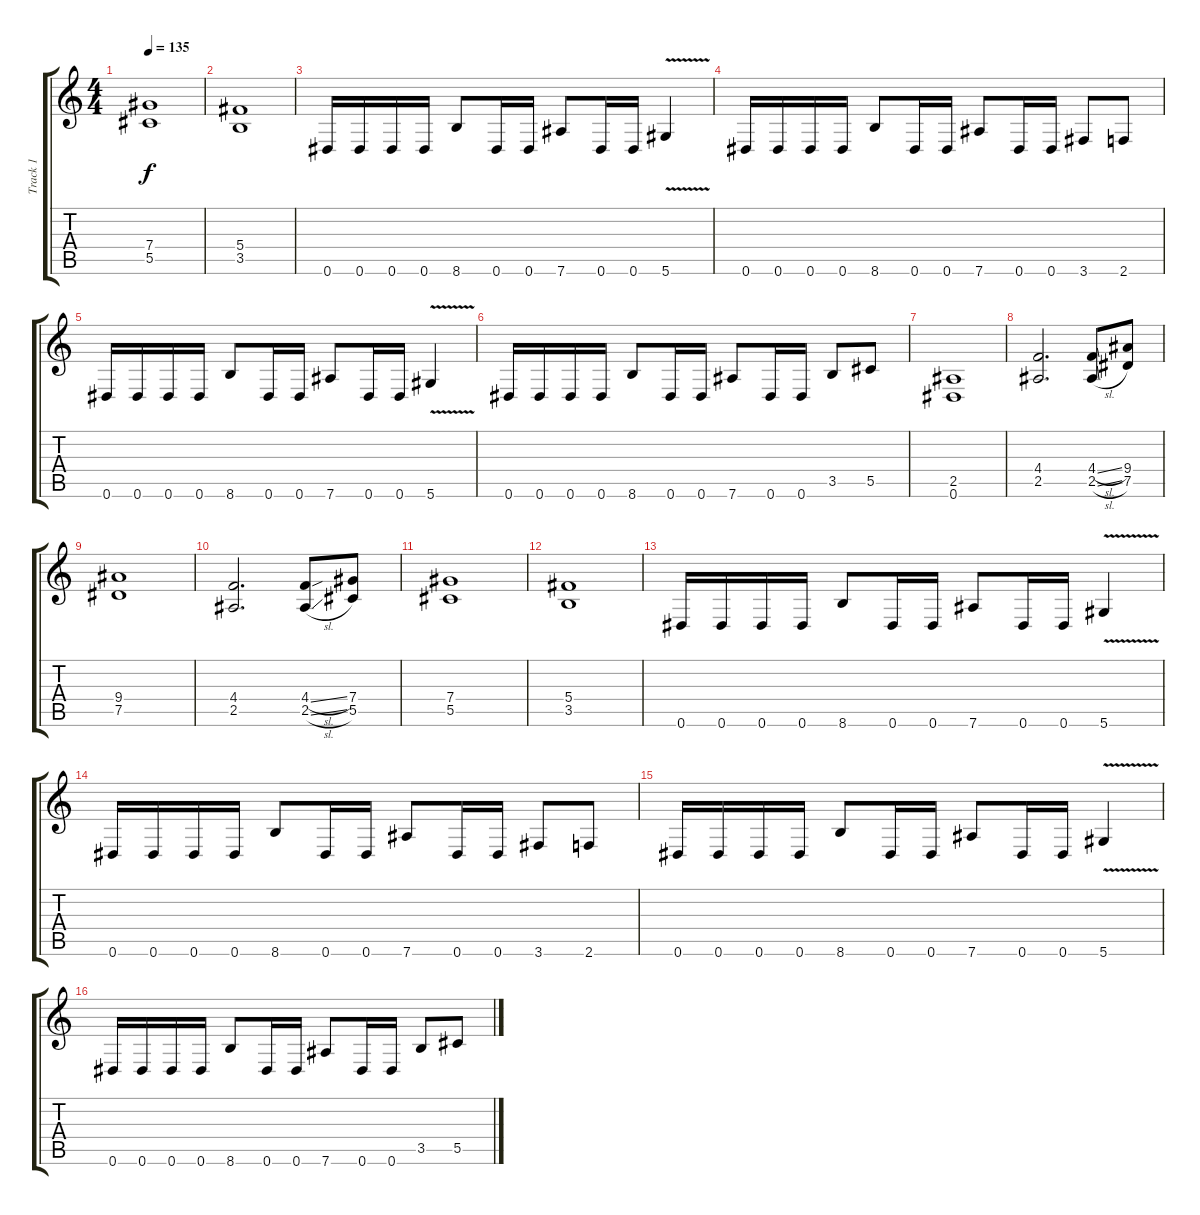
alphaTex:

\track ("Track 1" "Track 1") {instrument acousticguitarsteel}
\staff {score tabs}
\tuning (Eb4 Bb3 Gb3 Db3 Ab2 Eb2) {hide}
\ts (4 4)
\tempo 135
\clef g2
\ks c
(7.4 5.5).1{dy f} |
(5.4 3.5).1 |
0.6.16 0.6.16 0.6.16 0.6.16 8.6.8 0.6.16 0.6.16 7.6.8 0.6.16 0.6.16 5.6{v}.4 |
0.6.16 0.6.16 0.6.16 0.6.16 8.6.8 0.6.16 0.6.16 7.6.8 0.6.16 0.6.16 3.6.8 2.6.8 |
0.6.16 0.6.16 0.6.16 0.6.16 8.6.8 0.6.16 0.6.16 7.6.8 0.6.16 0.6.16 5.6{v}.4 |
0.6.16 0.6.16 0.6.16 0.6.16 8.6.8 0.6.16 0.6.16 7.6.8 0.6.16 0.6.16 3.5.8 5.5.8 |
(2.5 0.6).1 |
(4.4 2.5).2{d} (4.4{sl} 2.5{sl}).8 (9.4 7.5).8 |
(9.4 7.5).1 |
(4.4 2.5).2{d} (4.4{sl} 2.5{sl}).8 (7.4 5.5).8 |
(7.4 5.5).1 |
(5.4 3.5).1 |
0.6.16 0.6.16 0.6.16 0.6.16 8.6.8 0.6.16 0.6.16 7.6.8 0.6.16 0.6.16 5.6{v}.4 |
0.6.16 0.6.16 0.6.16 0.6.16 8.6.8 0.6.16 0.6.16 7.6.8 0.6.16 0.6.16 3.6.8 2.6.8 |
0.6.16 0.6.16 0.6.16 0.6.16 8.6.8 0.6.16 0.6.16 7.6.8 0.6.16 0.6.16 5.6{v}.4 |
0.6.16 0.6.16 0.6.16 0.6.16 8.6.8 0.6.16 0.6.16 7.6.8 0.6.16 0.6.16 3.5.8 5.5.8
